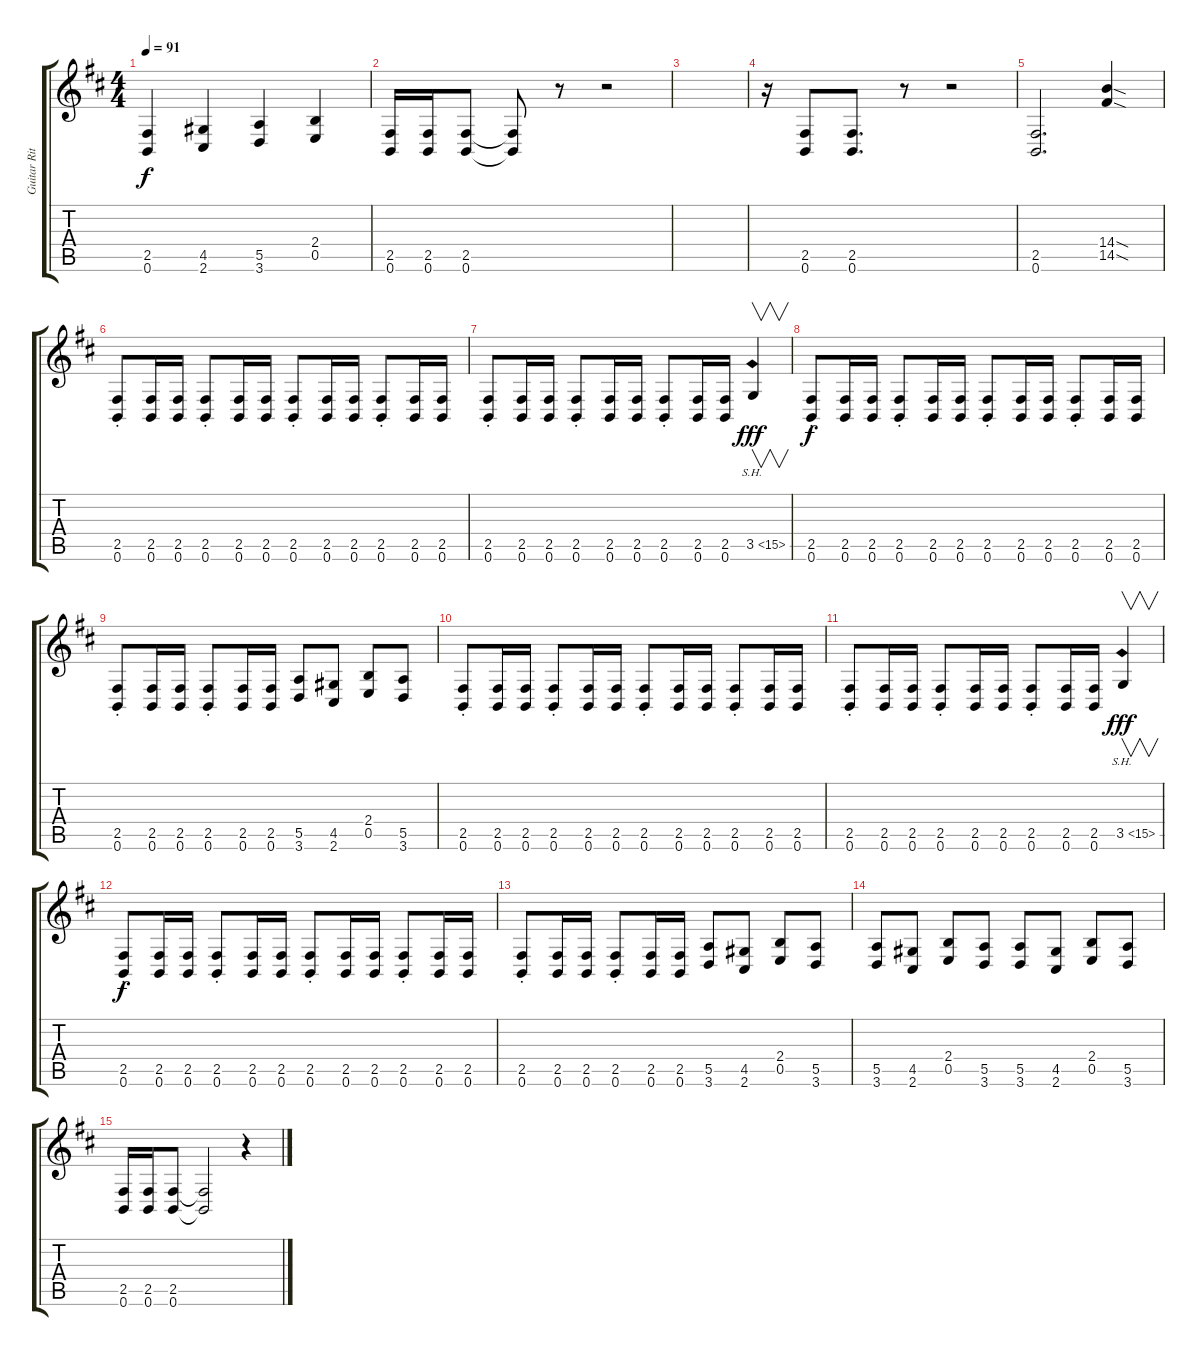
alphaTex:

\track ("Guitar Ritm" "Guitar Rit") {instrument distortionguitar}
\staff {score tabs}
\tuning (B3 Gb3 D3 A2 E2 B1) {hide}
\ts (4 4)
\tempo 91
\clef g2
\ks d
(2.5 0.6).4{dy f} (4.5 2.6).4 (5.5 3.6).4 (2.4 0.5).4 |
(2.5 0.6).16 (2.5 0.6).16 (2.5 0.6).8 (2.5{t} 0.6{t}).8 r.8 r.2 |
|
r.16{balance 0} (2.5 0.6).8 (2.5 0.6).8{d} r.8 r.2 |
(2.5 0.6).2{d} (14.4{sod} 14.5{sod}).4{balance 8} |
(2.5{st} 0.6{st}).8 (2.5 0.6).16 (2.5 0.6).16 (2.5{st} 0.6{st}).8 (2.5 0.6).16 (2.5 0.6).16 (2.5{st} 0.6{st}).8 (2.5 0.6).16 (2.5 0.6).16 (2.5{st} 0.6{st}).8 (2.5 0.6).16 (2.5 0.6).16 |
(2.5{st} 0.6{st}).8 (2.5 0.6).16 (2.5 0.6).16 (2.5{st} 0.6{st}).8 (2.5 0.6).16 (2.5 0.6).16 (2.5{st} 0.6{st}).8 (2.5 0.6).16 (2.5 0.6).16 3.5{sh 12}.4{v dy fff} |
(2.5{st} 0.6{st}).8{dy f} (2.5 0.6).16 (2.5 0.6).16 (2.5{st} 0.6{st}).8 (2.5 0.6).16 (2.5 0.6).16 (2.5{st} 0.6{st}).8 (2.5 0.6).16 (2.5 0.6).16 (2.5{st} 0.6{st}).8 (2.5 0.6).16 (2.5 0.6).16 |
(2.5{st} 0.6{st}).8 (2.5 0.6).16 (2.5 0.6).16 (2.5{st} 0.6{st}).8 (2.5 0.6).16 (2.5 0.6).16 (5.5 3.6).8 (4.5 2.6).8 (2.4 0.5).8 (5.5 3.6).8 |
(2.5{st} 0.6{st}).8 (2.5 0.6).16 (2.5 0.6).16 (2.5{st} 0.6{st}).8 (2.5 0.6).16 (2.5 0.6).16 (2.5{st} 0.6{st}).8 (2.5 0.6).16 (2.5 0.6).16 (2.5{st} 0.6{st}).8 (2.5 0.6).16 (2.5 0.6).16 |
(2.5{st} 0.6{st}).8 (2.5 0.6).16 (2.5 0.6).16 (2.5{st} 0.6{st}).8 (2.5 0.6).16 (2.5 0.6).16 (2.5{st} 0.6{st}).8 (2.5 0.6).16 (2.5 0.6).16 3.5{sh 12}.4{v dy fff} |
(2.5{st} 0.6{st}).8{dy f} (2.5 0.6).16 (2.5 0.6).16 (2.5{st} 0.6{st}).8 (2.5 0.6).16 (2.5 0.6).16 (2.5{st} 0.6{st}).8 (2.5 0.6).16 (2.5 0.6).16 (2.5{st} 0.6{st}).8 (2.5 0.6).16 (2.5 0.6).16 |
(2.5{st} 0.6{st}).8 (2.5 0.6).16 (2.5 0.6).16 (2.5{st} 0.6{st}).8 (2.5 0.6).16 (2.5 0.6).16 (5.5 3.6).8 (4.5 2.6).8 (2.4 0.5).8 (5.5 3.6).8 |
(5.5 3.6).8 (4.5 2.6).8 (2.4 0.5).8 (5.5 3.6).8 (5.5 3.6).8 (4.5 2.6).8 (2.4 0.5).8 (5.5 3.6).8 |
(2.5 0.6).16 (2.5 0.6).16 (2.5 0.6).8 (2.5{t} 0.6{t}).2 r.4
